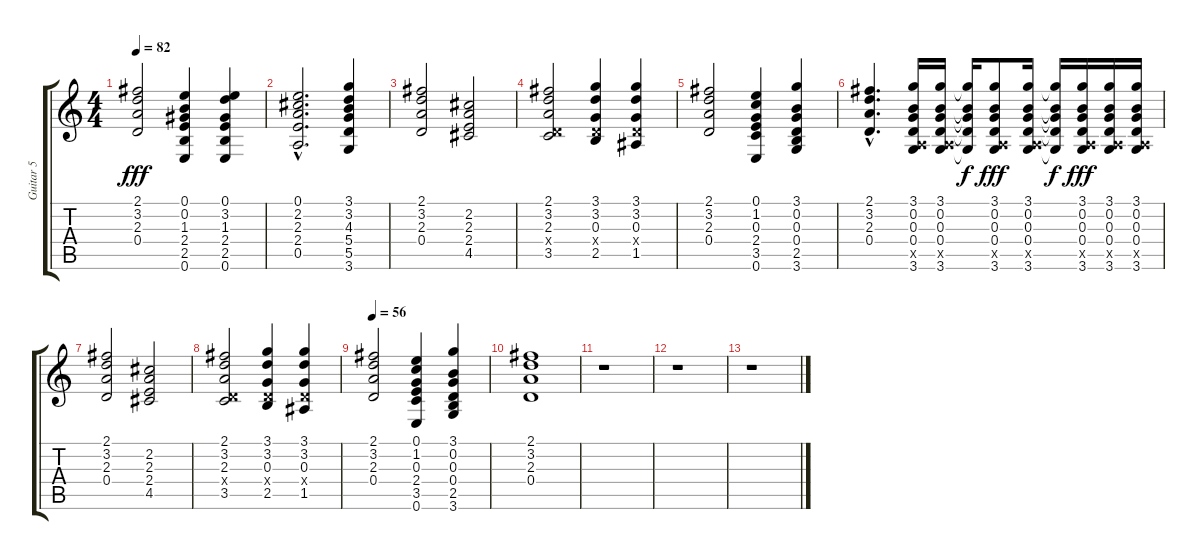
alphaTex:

\track ("Guitar 5" "Guitar 5") {instrument overdrivenguitar}
\staff {score tabs}
\tuning (E4 B3 G3 D3 A2 E2) {hide}
\ts (4 4)
\tempo 82
\clef g2
\ks c
(2.1 3.2 2.3 0.4).2{dy fff} (0.1 0.2 1.3 2.4 2.5 0.6).4 (0.1 3.2 1.3 2.4 2.5 0.6).4 |
(0.1{hac} 2.2{hac} 2.3{hac} 2.4{hac} 0.5{hac}).2{d} (3.1 3.2 4.3 5.4 5.5 3.6).4 |
(2.1 3.2 2.3 0.4).2 (2.2 2.3 2.4 4.5).2 |
(2.1 3.2 2.3 0.4{x} 3.5).2 (3.1 3.2 0.3 0.4{x} 2.5).4 (3.1 3.2 0.3 0.4{x} 1.5).4 |
(2.1 3.2 2.3 0.4).2 (0.1 1.2 0.3 2.4 3.5 0.6).4 (3.1 0.2 0.3 0.4 2.5 3.6).4 |
(2.1{hac} 3.2{hac} 2.3{hac} 0.4{hac}).4{d} (3.1 0.2 0.3 0.4 0.5{x} 3.6).16 (3.1 0.2 0.3 0.4 0.5{x} 3.6).16 (3.1{t} 0.2{t} 0.3{t} 0.4{t} 3.6{t}).16{dy f} (3.1 0.2 0.3 0.4 0.5{x} 3.6).8{dy fff} (3.1 0.2 0.3 0.4 0.5{x} 3.6).16 (3.1{t} 0.2{t} 0.3{t} 0.4{t} 3.6{t}).16{dy f} (3.1 0.2 0.3 0.4 0.5{x} 3.6).16{dy fff} (3.1 0.2 0.3 0.4 0.5{x} 3.6).16 (3.1 0.2 0.3 0.4 0.5{x} 3.6).16 |
(2.1 3.2 2.3 0.4).2 (2.2 2.3 2.4 4.5).2 |
(2.1 3.2 2.3 0.4{x} 3.5).2 (3.1 3.2 0.3 0.4{x} 2.5).4 (3.1 3.2 0.3 0.4{x} 1.5).4 |
\tempo 56
(2.1 3.2 2.3 0.4).2 (0.1 1.2 0.3 2.4 3.5 0.6).4 (3.1 0.2 0.3 0.4 2.5 3.6).4 |
(2.1 3.2 2.3 0.4).1 |
r.1 |
r.1 |
r.1
